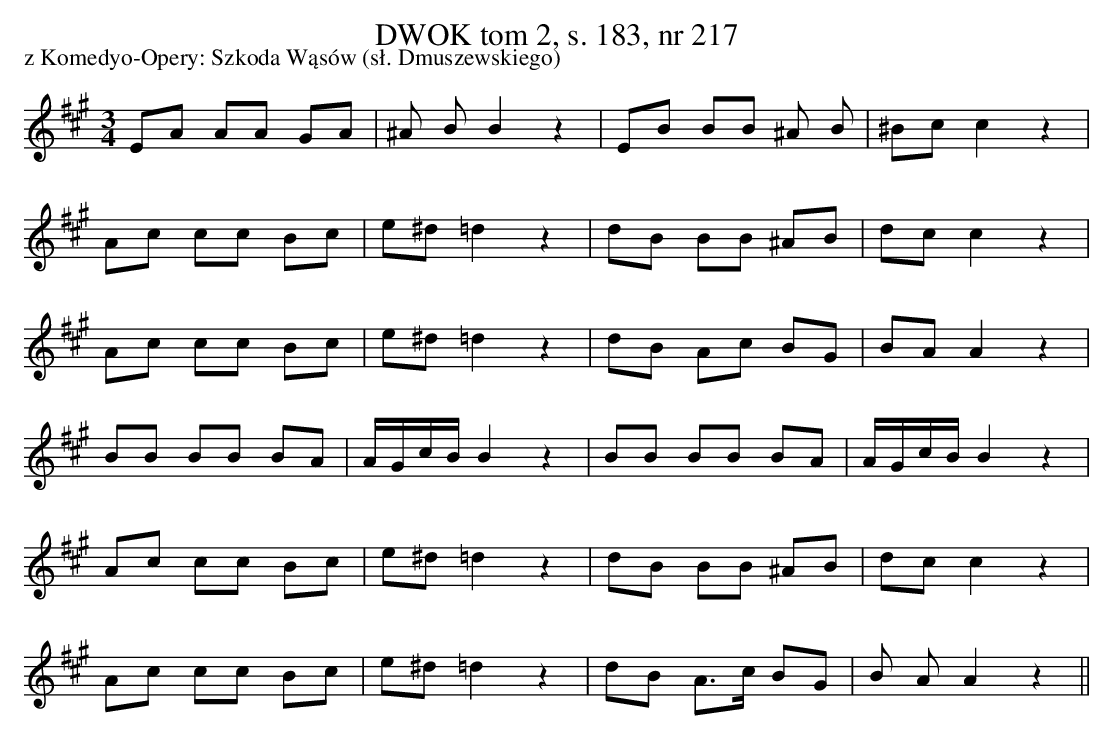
X:1
T: DWOK tom 2, s. 183, nr 217
P: z Komedyo-Opery: Szkoda Wąsów (sł. Dmuszewskiego)
L: 1/16
M: 3/4
K: A
E2A2 A2A2  G2A2 |^A2 B2 B4 z4 | E2B2 B2B2 ^A2 B2 | ^B2c2 c4 z4 |
A2c2 c2c2 B2c2 | e2^d2 =d4 z4 | d2B2 B2B2 ^A2B2 | d2c2 c4 z4 |
A2c2 c2c2 B2c2 | e2^d2=d4 z4 | d2B2 A2c2 B2G2 | B2A2 A4 z4 |
B2B2 B2B2 B2A2 | AGcB B4 z4 | B2B2 B2B2 B2A2 | AGcB B4 z4 |
A2c2 c2c2 B2c2 | e2^d2 =d4 z4 | d2B2 B2B2 ^A2B2 | d2c2 c4 z4 |
A2c2 c2c2 B2c2 | e2^d2 =d4 z4 | d2B2 A3c B2G2 | B2 A2 A4 z4 ||
